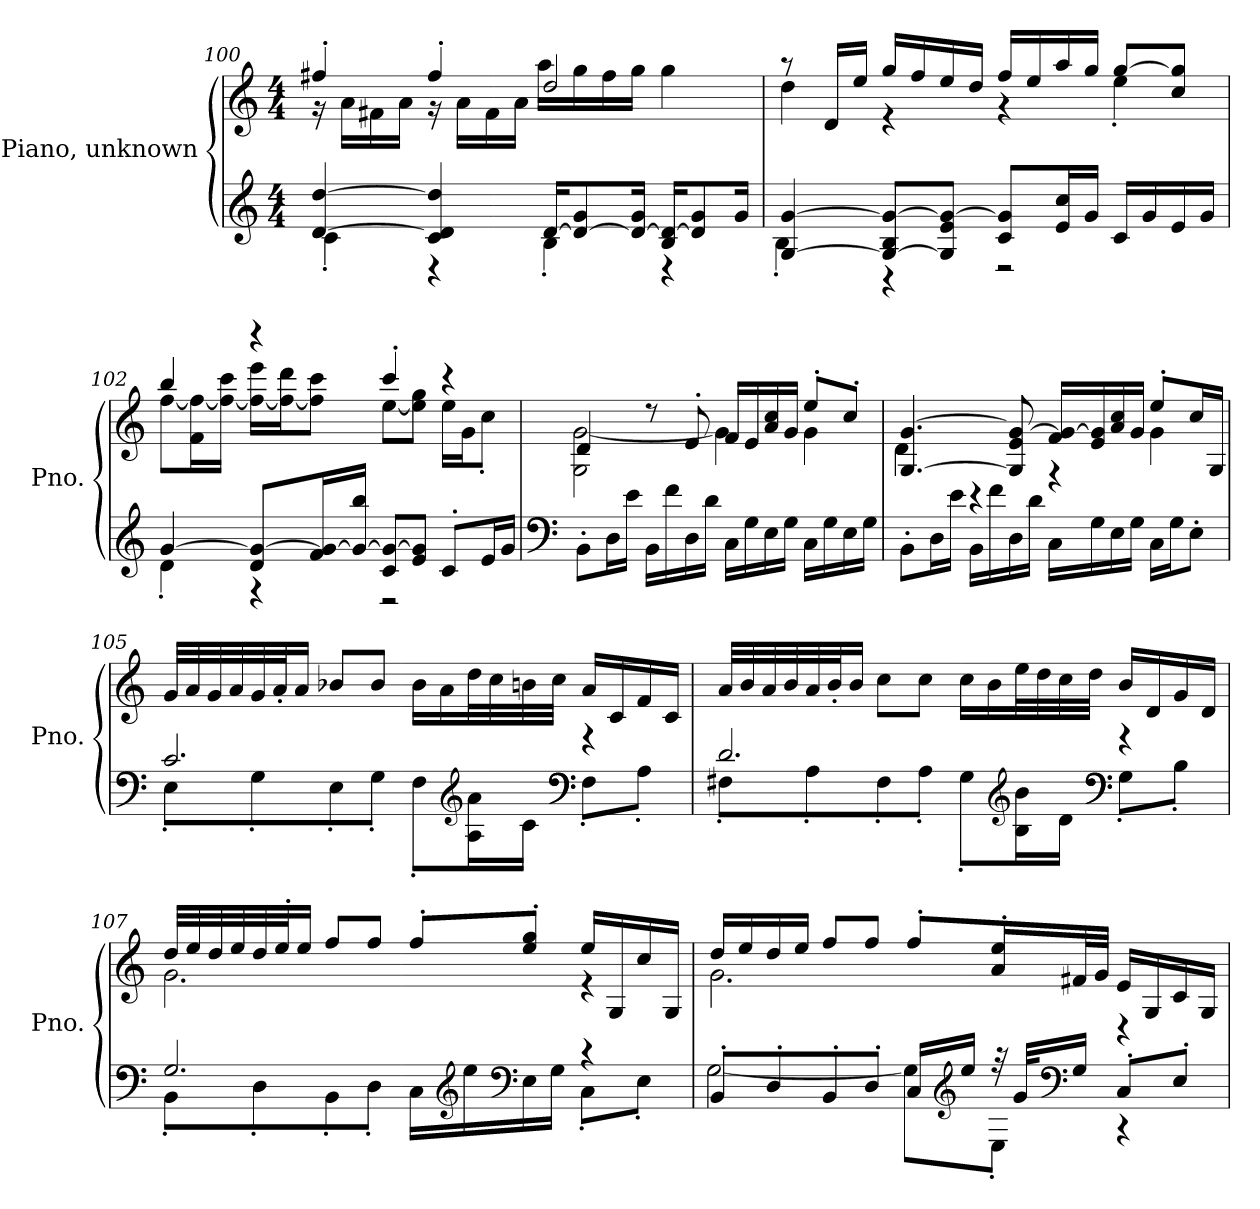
**kern	**kern
*part1	*part1
*staff2	*staff1
*I"Piano, unknown	*
*I'Pno.	*
!!LO:PB:g=z
*clefG2	*clefG2
*k[]	*k[]
*M4/4	*M4/4
=100	=100
*^	*^
[4d/ [4dd/	4c'\	4ff#X'/	16r
.	.	.	16a\LL
.	.	.	16f#X\
.	.	.	16a\JJ
4c/ 4d/] 4dd/]	4r	4ff#'/	16r
.	.	.	16a\LL
.	.	.	16f#\
.	.	.	16a\JJ
[16d/KL	4B'\	2dd/	16aa\LL
8d/_ 8g/	.	.	16gg\
.	.	.	16ff#\
16d/_ 16g/Jk	.	.	16gg\JJ
16B/ 16d/_KL	4r	.	4gg\
8d/] 8g/	.	.	.
16g/Jk	.	.	.
=101	=101	=101	=101
[4G/ [4g/	4B'\	8r	4dd\
.	.	16d/LL	.
.	.	16ee/JJ	.
8G/_ 8B/ 8g/_L	4r	16gg/LL	4r
.	.	16ff/	.
8G/] 8e/ 8g/_J	.	16ee/	.
.	.	16dd/JJ	.
8c/ 8g/]L	2r	16ff/LL	4r
.	.	16ee/	.
16e/ 16cc/L	.	16aa/	.
16g/JJ	.	16gg/JJ	.
16c/LL	.	[8gg/L	4ee'\
16g/	.	.	.
16e/	.	8cc/ 8gg/]J	.
16g/JJ	.	.	.
!!LO:LB:g=z	!!
=102	=102	=102	=102
[4g/	4d'\	4bb/	[8ff\L
.	.	.	16f\ 16ff\_L
.	.	.	16ff\_ 16ccc\JJ
8d/ 8g/_L	4r	4r	16ff\_ 16eee\LL
.	.	.	16ff\_ 16ddd\J
16f/ 16g/_L	.	.	8ff\] 8ccc\J
16g/_ 16bb/JJ	.	.	.
8c/ 8g/_L	2r	4ccc'/	[8ee\L
8e/ 8g/]J	.	.	8ee\] 8gg\J
8c'/L	.	4r	16ee\LL
.	.	.	16g\J
16e/L	.	.	8cc'\J
16g/JJ	.	.	.
*v	*v	*	*
=103	=103	=103
*clefF4	*	*
8BB'\L	4d/	2G\ [2g\
16D\L	.	.
16e\JJ	.	.
16BB\LL	8r	.
16f\	.	.
16D\	8e'/	.
16d\JJ	.	.
16C\LL	16f/LL	4g\]
16G\	16e/	.
16E\	16a/ 16cc/	.
16G\JJ	16g/JJ	.
16C\LL	8ee'/L	4g\
16G\	.	.
16E\	8cc'/J	.
16G\JJ	.	.
!!LO:LB:g=z	!!
=104	=104	=104
8BB'\L	[4.G/ [4.g/	4d\
16D\L	.	.
16e\JJ	.	.
16BB\LL	.	4r
16f\	.	.
16D\	8G/] 8e/ 8g/_	.
16d\JJ	.	.
16C\LL	16f/ 16g/_LL	4r
16G\	16e/ 16g/]	.
16E\	16a/ 16cc/	.
16G\JJ	16g/JJ	.
16C\LL	8ee'/L	4g\
16G\J	.	.
8E'\J	16cc/L	.
.	16G/JJ	.
*	*v	*v
=105	=105
*^	*
2.c/	8E'\L	32g/LLL
.	.	32a/
.	.	32g/
.	.	32a/
.	8G'\	32g/
.	.	32a'/J
.	.	16a/JJ
.	8E'\	8b-X/L
.	8G'\J	8b-/J
.	8F'\L	16b-\LL
.	.	16a\
*clefG2	*	*
.	16A\ 16a\L	32dd\L
.	.	32cc\
.	16c\JJ	32bn\
.	.	32cc\JJJ
*clefF4	*	*
4r	8F'\L	16a/LL
.	.	16c/
.	8A'\J	16f/
.	.	16c/JJ
!!LO:LB:g=z
=106	=106	=106
2.d/	8F#X'\L	32a/LLL
.	.	32b/
.	.	32a/
.	.	32b/
.	8A'\	32a/
.	.	32b'/J
.	.	16b/JJ
.	8F#'\	8cc\L
.	8A'\J	8cc\J
.	8G'\L	16cc\LL
.	.	16b\
*clefG2	*	*
.	16B\ 16b\L	32ee\L
.	.	32dd\
.	16d\JJ	32cc\
.	.	32dd\JJJ
*clefF4	*	*
4r	8G'\L	16b/LL
.	.	16d/
.	8B'\J	16g/
.	.	16d/JJ
=107	=107	=107
*	*	*^
2.G/	8BB'\L	32dd/LLL	2.g\
.	.	32ee/	.
.	.	32dd/	.
.	.	32ee/	.
.	8D'\	32dd/	.
.	.	32ee'/J	.
.	.	16ee/JJ	.
.	8BB'\	8ff/L	.
.	8D'\J	8ff/J	.
.	16C\LL	8ff'/L	.
*clefG2	*	*	*
.	16ee\	.	.
*clefF4	*	*	*
.	16E\	8ee/' 8gg/'J	.
.	16G\JJ	.	.
4r	8C'\L	16ee/LL	4r
.	.	16G/	.
.	8E'\J	16cc/	.
.	.	16G/JJ	.
!!LO:LB:g=z	!!
=108	=108	=108	=108
8BB'/L	[2G\	16dd/LL	2.g\
.	.	16ee/	.
8D'/	.	16dd/	.
.	.	16ee/JJ	.
8BB'/	.	8ff/L	.
8D'/J	.	8ff/J	.
16C/LL	8G\L]	8ff'/L	.
*clefG2	*	*	*
16ee/JJ	.	.	.
32r	8E'\J	16a/' 16ee/'L	.
32g/KLL	.	.	.
*clefF4	*	*	*
16G/JJ	.	32f#X/L	.
.	.	32g/JJJ	.
8C'/L	4r	16e/LL	4r
.	.	16G/	.
8E'/J	.	16c/	.
.	.	16G/JJ	.
*v	*v	*	*
*	*v	*v
=	=
*-	*-
